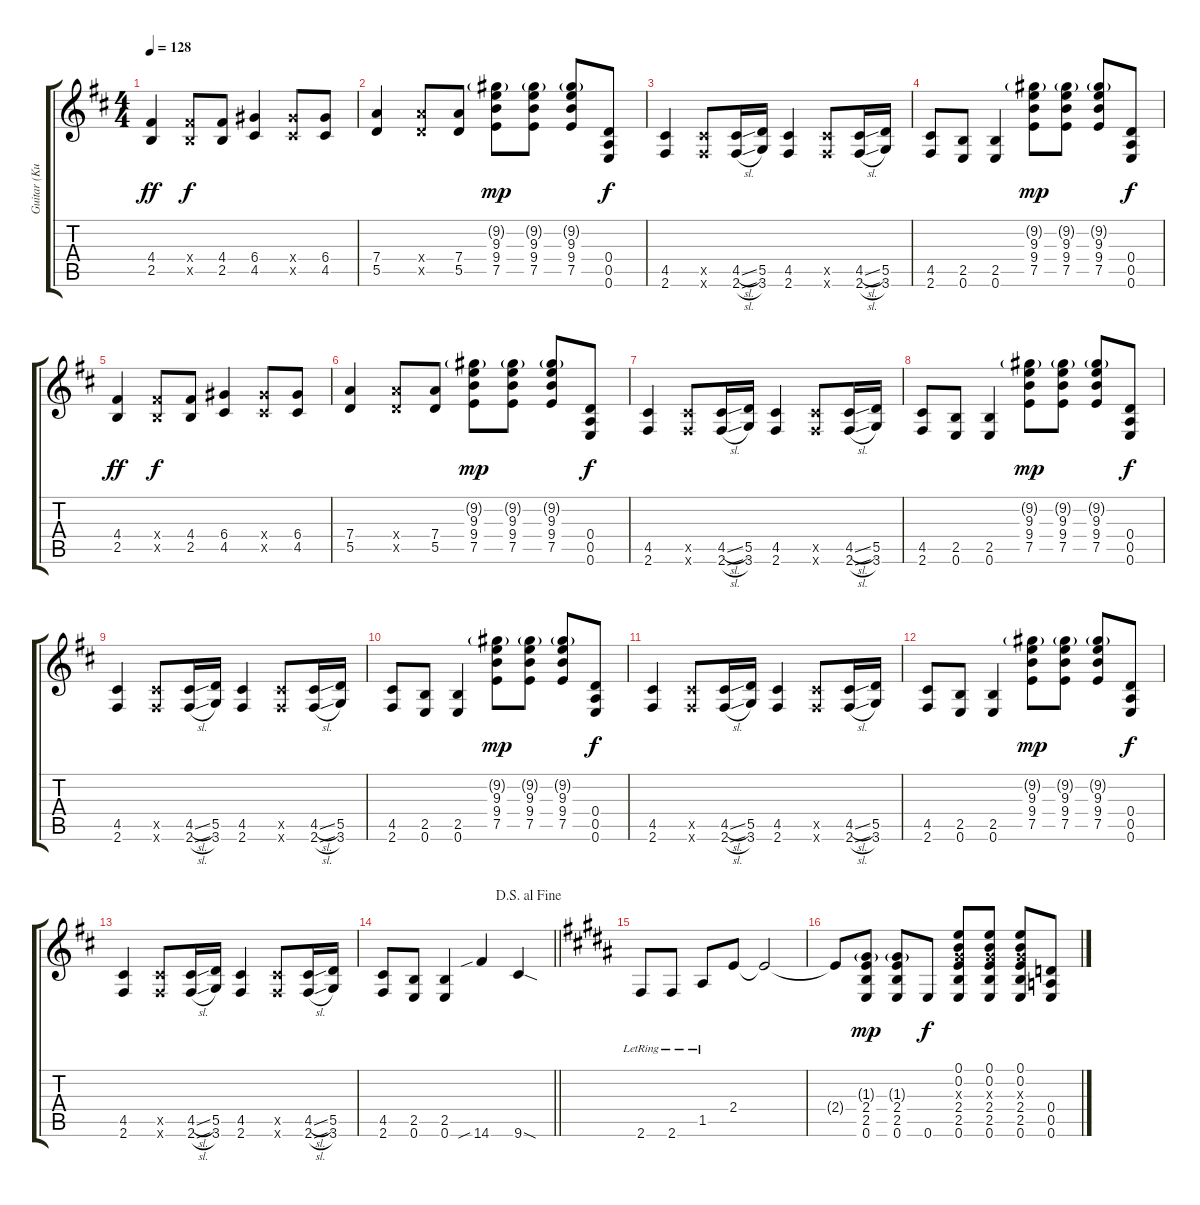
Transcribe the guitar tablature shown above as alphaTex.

\track ("Guitar (Kurt)" "Guitar (Ku") {instrument overdrivenguitar}
\staff {score tabs}
\tuning (E4 B3 G3 D3 A2 E2) {hide}
\ts (4 4)
\tempo 128
\clef g2
\ks d
(4.4 2.5).4{dy ff} (4.4{x} 2.5{x}).8{dy f} (4.4 2.5).8 (6.4 4.5).4 (6.4{x} 4.5{x}).8 (6.4 4.5).8 |
(7.4 5.5).4 (7.4{x} 5.5{x}).8 (7.4 5.5).8 (9.2{g} 9.3 9.4 7.5).8{dy mp} (9.2{g} 9.3 9.4 7.5).8 (9.2{g} 9.3 9.4 7.5).8 (0.4 0.5 0.6).8{dy f} |
(4.5 2.6).4 (4.5{x} 2.6{x}).8 (4.5{sl} 2.6{sl}).16 (5.5 3.6).16 (4.5 2.6).4 (4.5{x} 2.6{x}).8 (4.5{sl} 2.6{sl}).16 (5.5 3.6).16 |
(4.5 2.6).8 (2.5 0.6).8 (2.5 0.6).4 (9.2{g} 9.3 9.4 7.5).8{dy mp} (9.2{g} 9.3 9.4 7.5).8 (9.2{g} 9.3 9.4 7.5).8 (0.4 0.5 0.6).8{dy f} |
(4.4 2.5).4{dy ff} (4.4{x} 2.5{x}).8{dy f} (4.4 2.5).8 (6.4 4.5).4 (6.4{x} 4.5{x}).8 (6.4 4.5).8 |
(7.4 5.5).4 (7.4{x} 5.5{x}).8 (7.4 5.5).8 (9.2{g} 9.3 9.4 7.5).8{dy mp} (9.2{g} 9.3 9.4 7.5).8 (9.2{g} 9.3 9.4 7.5).8 (0.4 0.5 0.6).8{dy f} |
(4.5 2.6).4 (4.5{x} 2.6{x}).8 (4.5{sl} 2.6{sl}).16 (5.5 3.6).16 (4.5 2.6).4 (4.5{x} 2.6{x}).8 (4.5{sl} 2.6{sl}).16 (5.5 3.6).16 |
(4.5 2.6).8 (2.5 0.6).8 (2.5 0.6).4 (9.2{g} 9.3 9.4 7.5).8{dy mp} (9.2{g} 9.3 9.4 7.5).8 (9.2{g} 9.3 9.4 7.5).8 (0.4 0.5 0.6).8{dy f} |
(4.5 2.6).4 (4.5{x} 2.6{x}).8 (4.5{sl} 2.6{sl}).16 (5.5 3.6).16 (4.5 2.6).4 (4.5{x} 2.6{x}).8 (4.5{sl} 2.6{sl}).16 (5.5 3.6).16 |
(4.5 2.6).8 (2.5 0.6).8 (2.5 0.6).4 (9.2{g} 9.3 9.4 7.5).8{dy mp} (9.2{g} 9.3 9.4 7.5).8 (9.2{g} 9.3 9.4 7.5).8 (0.4 0.5 0.6).8{dy f} |
(4.5 2.6).4 (4.5{x} 2.6{x}).8 (4.5{sl} 2.6{sl}).16 (5.5 3.6).16 (4.5 2.6).4 (4.5{x} 2.6{x}).8 (4.5{sl} 2.6{sl}).16 (5.5 3.6).16 |
(4.5 2.6).8 (2.5 0.6).8 (2.5 0.6).4 (9.2{g} 9.3 9.4 7.5).8{dy mp} (9.2{g} 9.3 9.4 7.5).8 (9.2{g} 9.3 9.4 7.5).8 (0.4 0.5 0.6).8{dy f} |
(4.5 2.6).4 (4.5{x} 2.6{x}).8 (4.5{sl} 2.6{sl}).16 (5.5 3.6).16 (4.5 2.6).4 (4.5{x} 2.6{x}).8 (4.5{sl} 2.6{sl}).16 (5.5 3.6).16 |
\jump dalsegnoalfine
\barLineRight lightlight
(4.5 2.6).8 (2.5 0.6).8 (2.5 0.6).4 14.6{sib}.4 9.6{sod}.4 |
\section ("" "")
\ks b
2.6{lr}.8{volume 12} 2.6{lr}.8 1.5{lr}.8 2.4.8 2.4{t}.2 |
2.4{t}.8 (1.3{g} 2.4 2.5 0.6).8{dy mp} (1.3{g} 2.4 2.5 0.6).8 0.6.8{dy f} (0.1 0.2 1.3{x} 2.4 2.5 0.6).8 (0.1 0.2 1.3{x} 2.4 2.5 0.6).8 (0.1 0.2 1.3{x} 2.4 2.5 0.6).8 (0.4 0.5 0.6).8
